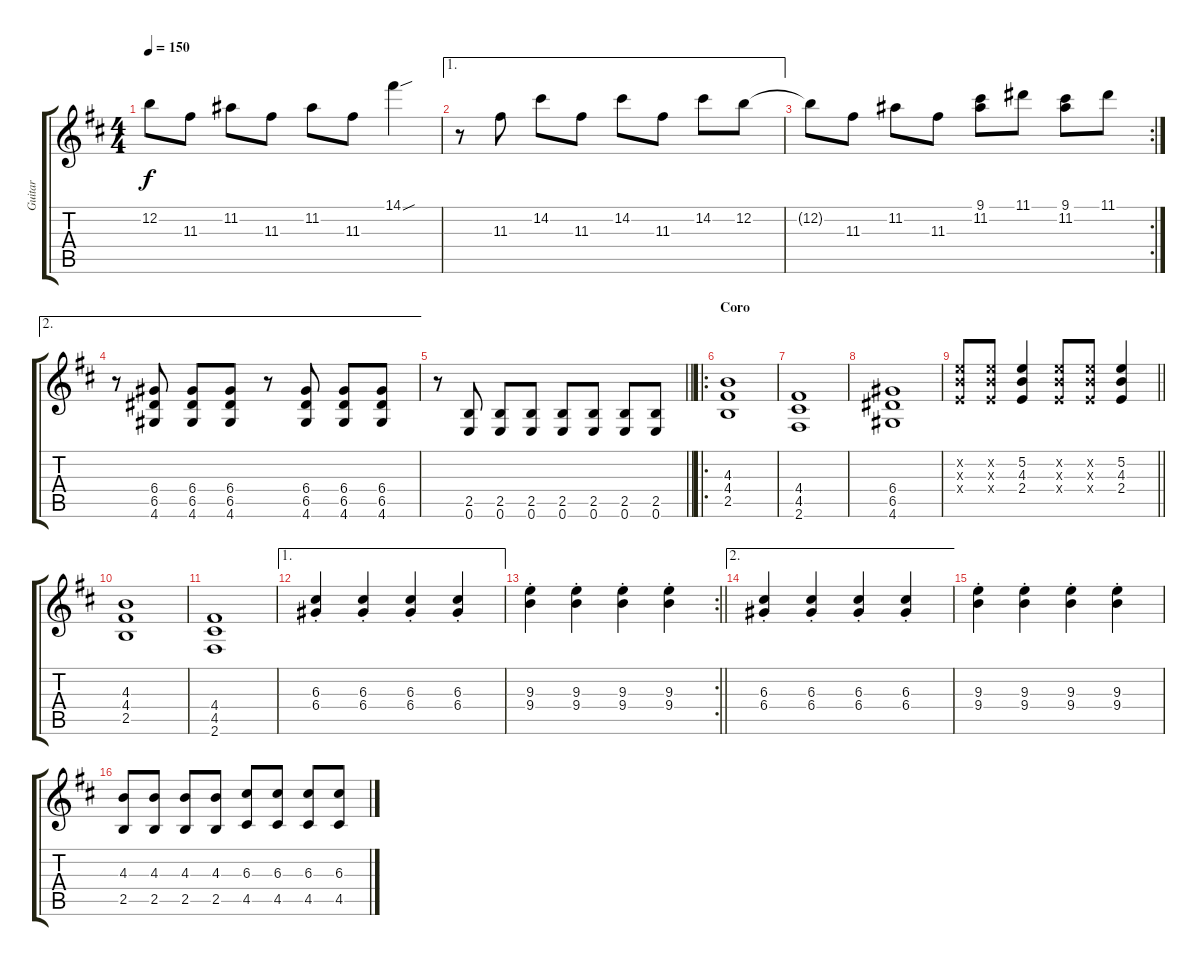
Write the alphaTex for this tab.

\track ("Guitar" "Guitar") {instrument overdrivenguitar}
\staff {score tabs}
\tuning (E4 B3 G3 D3 A2 E2) {hide}
\ts (4 4)
\tempo 150
\clef g2
\ks bminor
12.2{t}.8{dy f} 11.3.8 11.2.8 11.3.8 11.2.8 11.3.8 14.1{sou}.4 |
\ae 1
r.8 11.3.8 14.2.8 11.3.8 14.2.8 11.3.8 14.2.8 12.2.8 |
\rc 2
12.2{t}.8 11.3.8 11.2.8 11.3.8 (9.1 11.2).8 11.1.8 (9.1 11.2).8 11.1.8 |
\ae 2
r.8{instrument overdrivenguitar} (6.4 6.5 4.6).8 (6.4 6.5 4.6).8 (6.4 6.5 4.6).8 r.8 (6.4 6.5 4.6).8 (6.4 6.5 4.6).8 (6.4 6.5 4.6).8 |
\barLineRight lightlight
r.8 (2.5 0.6).8 (2.5 0.6).8 (2.5 0.6).8 (2.5 0.6).8 (2.5 0.6).8 (2.5 0.6).8 (2.5 0.6).8 |
\ro
\section ("" "Coro")
(4.3 4.4 2.5).1 |
(4.4 4.5 2.6).1 |
(6.4 6.5 4.6).1 |
\barLineRight lightlight
(5.2{x} 4.3{x} 2.4{x}).8 (5.2{x} 4.3{x} 2.4{x}).8 (5.2 4.3 2.4).4 (5.2{x} 4.3{x} 2.4{x}).8 (5.2{x} 4.3{x} 2.4{x}).8 (5.2 4.3 2.4).4 |
(4.3 4.4 2.5).1 |
(4.4 4.5 2.6).1 |
\ae 1
(6.3{st} 6.4{st}).4 (6.3{st} 6.4{st}).4 (6.3{st} 6.4{st}).4 (6.3{st} 6.4{st}).4 |
\rc 2
\barLineRight lightlight
(9.3{st} 9.4{st}).4 (9.3{st} 9.4{st}).4 (9.3{st} 9.4{st}).4 (9.3{st} 9.4{st}).4 |
\ae 2
(6.3{st} 6.4{st}).4 (6.3{st} 6.4{st}).4 (6.3{st} 6.4{st}).4 (6.3{st} 6.4{st}).4 |
(9.3{st} 9.4{st}).4 (9.3{st} 9.4{st}).4 (9.3{st} 9.4{st}).4 (9.3{st} 9.4{st}).4 |
(4.3 2.5).8 (4.3 2.5).8 (4.3 2.5).8 (4.3 2.5).8 (6.3 4.5).8 (6.3 4.5).8 (6.3 4.5).8 (6.3 4.5).8
